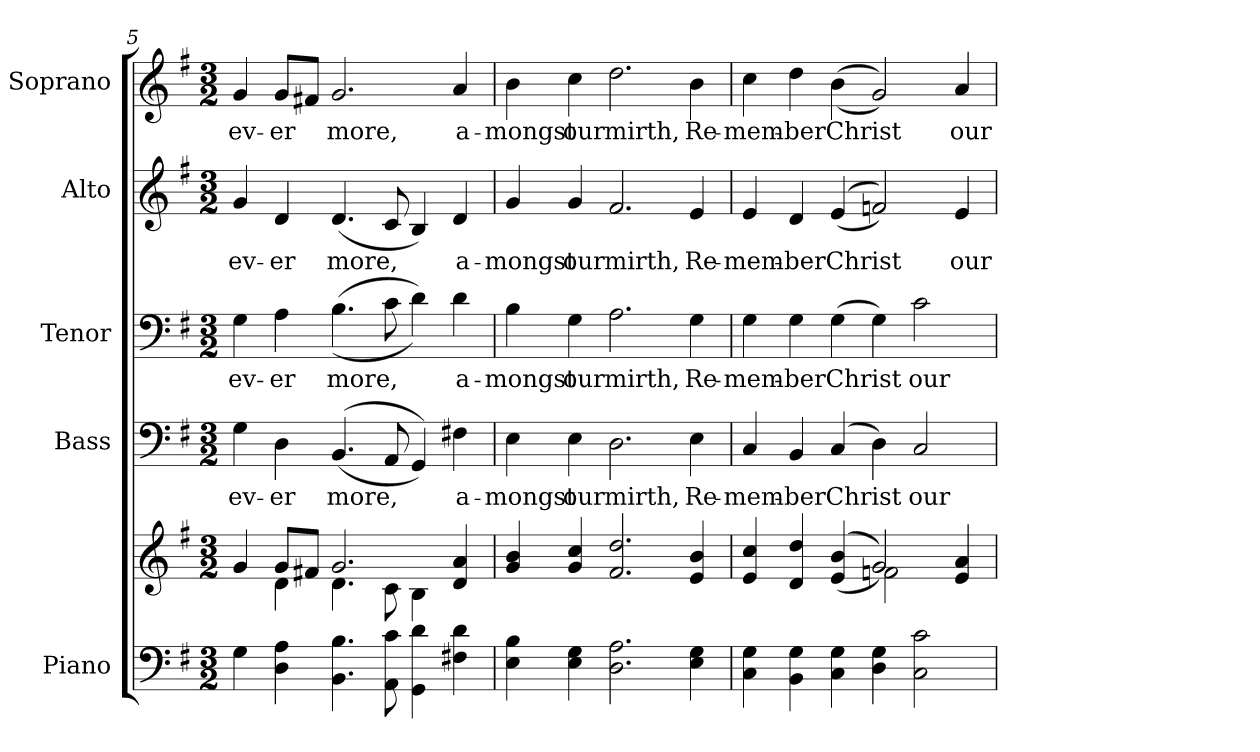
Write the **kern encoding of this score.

**kern	**kern	**kern	**text	**kern	**text	**kern	**text	**kern	**text
*part5	*part5	*part4	*part4	*part3	*part3	*part2	*part2	*part1	*part1
*staff6	*staff5	*staff4	*staff4	*staff3	*staff3	*staff2	*staff2	*staff1	*staff1
*I"Piano	*	*I"Bass	*	*I"Tenor	*	*I"Alto	*	*I"Soprano	*
*I'Pno.	*	*I'B.	*	*I'T.	*	*I'A.	*	*I'S.	*
!!LO:PB:g=z
*clefF4	*clefG2	*clefF4	*	*clefF4	*	*clefG2	*	*clefG2	*
*k[f#]	*k[f#]	*k[f#]	*	*k[f#]	*	*k[f#]	*	*k[f#]	*
*G:	*G:	*G:	*	*G:	*	*G:	*	*G:	*
*M3/2	*M3/2	*M3/2	*	*M3/2	*	*M3/2	*	*M3/2	*
=5	=5	=5	=5	=5	=5	=5	=5	=5	=5
*	*^	*	*	*	*	*	*	*	*
!	!	!	!	!LO:LY:b:color=#000000	!	!	!	!	!	!
!	!	!	!	!	!	!LO:LY:b:color=#000000	!	!	!	!
!	!	!	!	!	!	!	!	!LO:LY:b:color=#000000	!	!
!	!	!	!	!	!	!	!	!	!	!LO:LY:b:color=#000000
4Gi\	4gi/	4ryy	4Gi\	ev-	4Gi\	ev-	4gi/	ev-	4gi/	ev-
!	!	!	!	!LO:LY:b:color=#000000	!	!	!	!	!	!
!	!	!	!	!	!	!LO:LY:b:color=#000000	!	!	!	!
!	!	!	!	!	!	!	!	!LO:LY:b:color=#000000	!	!
!	!	!	!	!	!	!	!	!	!	!LO:LY:b:color=#000000
4Di\ 4Ai	8gi/L	4di\	4Di\	-er	4Ai\	-er	4di/	-er	8gi/L	-er
.	8f#Xi/J	.	.	.	.	.	.	.	8f#Xi/J	.
!	!	!	!	!LO:LY:b:color=#000000	!	!	!	!	!	!
!	!	!	!	!	!	!LO:LY:b:color=#000000	!	!	!	!
!	!	!	!	!	!	!	!	!LO:LY:b:color=#000000	!	!
!	!	!	!	!	!	!	!	!	!	!LO:LY:b:color=#000000
4.BBi\ 4.Bi	2.gi/	4.di\	((4.BBi/	more,	((4.Bi\	more,	(4.di/	more,	2.gi/	more,
8AAi\ 8ci	.	8ci\	8AAi/	.	8ci\	.	8ci/	.	.	.
4GGi\ 4di	.	4Bi\	4GGi/))	.	4di\))	.	4Bi/)	.	.	.
!	!	!	!	!LO:LY:b:color=#000000	!	!	!	!	!	!
!	!	!	!	!	!	!LO:LY:b:color=#000000	!	!	!	!
!	!	!	!	!	!	!	!	!LO:LY:b:color=#000000	!	!
!	!	!	!	!	!	!	!	!	!	!LO:LY:b:color=#000000
4F#Xi\ 4di	4di/ 4ai	4ryy	4F#Xi\	a-	4di\	a-	4di/	a-	4ai/	a-
*	*v	*v	*	*	*	*	*	*	*	*
=6	=6	=6	=6	=6	=6	=6	=6	=6	=6
*	*^	*	*	*	*	*	*	*	*
!	!	!	!	!LO:LY:b:color=#000000	!	!	!	!	!	!
*	*v	*v	*	*	*	*	*	*	*	*
*	*^	*	*	*	*	*	*	*	*
!	!	!	!	!	!	!LO:LY:b:color=#000000	!	!	!	!
*	*v	*v	*	*	*	*	*	*	*	*
*	*^	*	*	*	*	*	*	*	*
!	!	!	!	!	!	!	!	!LO:LY:b:color=#000000	!	!
*	*v	*v	*	*	*	*	*	*	*	*
*	*^	*	*	*	*	*	*	*	*
!	!	!	!	!	!	!	!	!	!	!LO:LY:b:color=#000000
*	*v	*v	*	*	*	*	*	*	*	*
4Ei\ 4Bi	4gi/ 4bi	4Ei\	-mongst	4Bi\	-mongst	4gi/	-mongst	4bi\	-mongst
!	!	!	!LO:LY:b:color=#000000	!	!	!	!	!	!
!	!	!	!	!	!LO:LY:b:color=#000000	!	!	!	!
!	!	!	!	!	!	!	!LO:LY:b:color=#000000	!	!
!	!	!	!	!	!	!	!	!	!LO:LY:b:color=#000000
4Ei\ 4Gi	4gi/ 4cci	4Ei\	our	4Gi\	our	4gi/	our	4cci\	our
!	!	!	!LO:LY:b:color=#000000	!	!	!	!	!	!
!	!	!	!	!	!LO:LY:b:color=#000000	!	!	!	!
!	!	!	!	!	!	!	!LO:LY:b:color=#000000	!	!
!	!	!	!	!	!	!	!	!	!LO:LY:b:color=#000000
2.Di\ 2.Ai	2.f#i/ 2.ddi	2.Di\	mirth,	2.Ai\	mirth,	2.f#i/	mirth,	2.ddi\	mirth,
!	!	!	!LO:LY:b:color=#000000	!	!	!	!	!	!
!	!	!	!	!	!LO:LY:b:color=#000000	!	!	!	!
!	!	!	!	!	!	!	!LO:LY:b:color=#000000	!	!
!	!	!	!	!	!	!	!	!	!LO:LY:b:color=#000000
4Ei\ 4Gi	4ei/ 4bi	4Ei\	Re-	4Gi\	Re-	4ei/	Re-	4bi\	Re-
!!LO:PB:g=z
=7	=7	=7	=7	=7	=7	=7	=7	=7	=7
*	*^	*	*	*	*	*	*	*	*
!	!	!	!	!LO:LY:b:color=#000000	!	!	!	!	!	!
!	!	!	!	!	!	!LO:LY:b:color=#000000	!	!	!	!
!	!	!	!	!	!	!	!	!LO:LY:b:color=#000000	!	!
!	!	!	!	!	!	!	!	!	!	!LO:LY:b:color=#000000
4Ci\ 4Gi	4ei/ 4cci	2ryy	4Ci/	-mem-	4Gi\	-mem-	4ei/	-mem-	4cci\	-mem-
!	!	!	!	!LO:LY:b:color=#000000	!	!	!	!	!	!
!	!	!	!	!	!	!LO:LY:b:color=#000000	!	!	!	!
!	!	!	!	!	!	!	!	!LO:LY:b:color=#000000	!	!
!	!	!	!	!	!	!	!	!	!	!LO:LY:b:color=#000000
4BBi\ 4Gi	4di/ 4ddi	.	4BBi/	-ber	4Gi\	-ber	4di/	-ber	4ddi\	-ber
!	!	!	!	!LO:LY:b:color=#000000	!	!	!	!	!	!
!	!	!	!	!	!	!LO:LY:b:color=#000000	!	!	!	!
!	!	!	!	!	!	!	!	!LO:LY:b:color=#000000	!	!
!	!	!	!	!	!	!	!	!	!	!LO:LY:b:color=#000000
4Ci\ 4Gi	((4ei/ 4bi	4ryy	(4Ci/	Christ	(4Gi\	Christ	((4ei/	Christ	((4bi\	Christ
4Di\ 4Gi	2gi/))	2fni\	4Di\)	.	4Gi\)	.	2fni/))	.	2gi/))	.
!	!	!	!	!LO:LY:b:color=#000000	!	!	!	!	!	!
!	!	!	!	!	!	!LO:LY:b:color=#000000	!	!	!	!
2Ci\ 2ci	.	.	2Ci/	our	2ci\	our	.	.	.	.
!	!	!	!	!	!	!	!	!LO:LY:b:color=#000000	!	!
!	!	!	!	!	!	!	!	!	!	!LO:LY:b:color=#000000
.	4ei/ 4ai	4ryy	.	.	.	.	4ei/	our	4ai/	our
*	*v	*v	*	*	*	*	*	*	*	*
=	=	=	=	=	=	=	=	=	=
*-	*-	*-	*-	*-	*-	*-	*-	*-	*-
